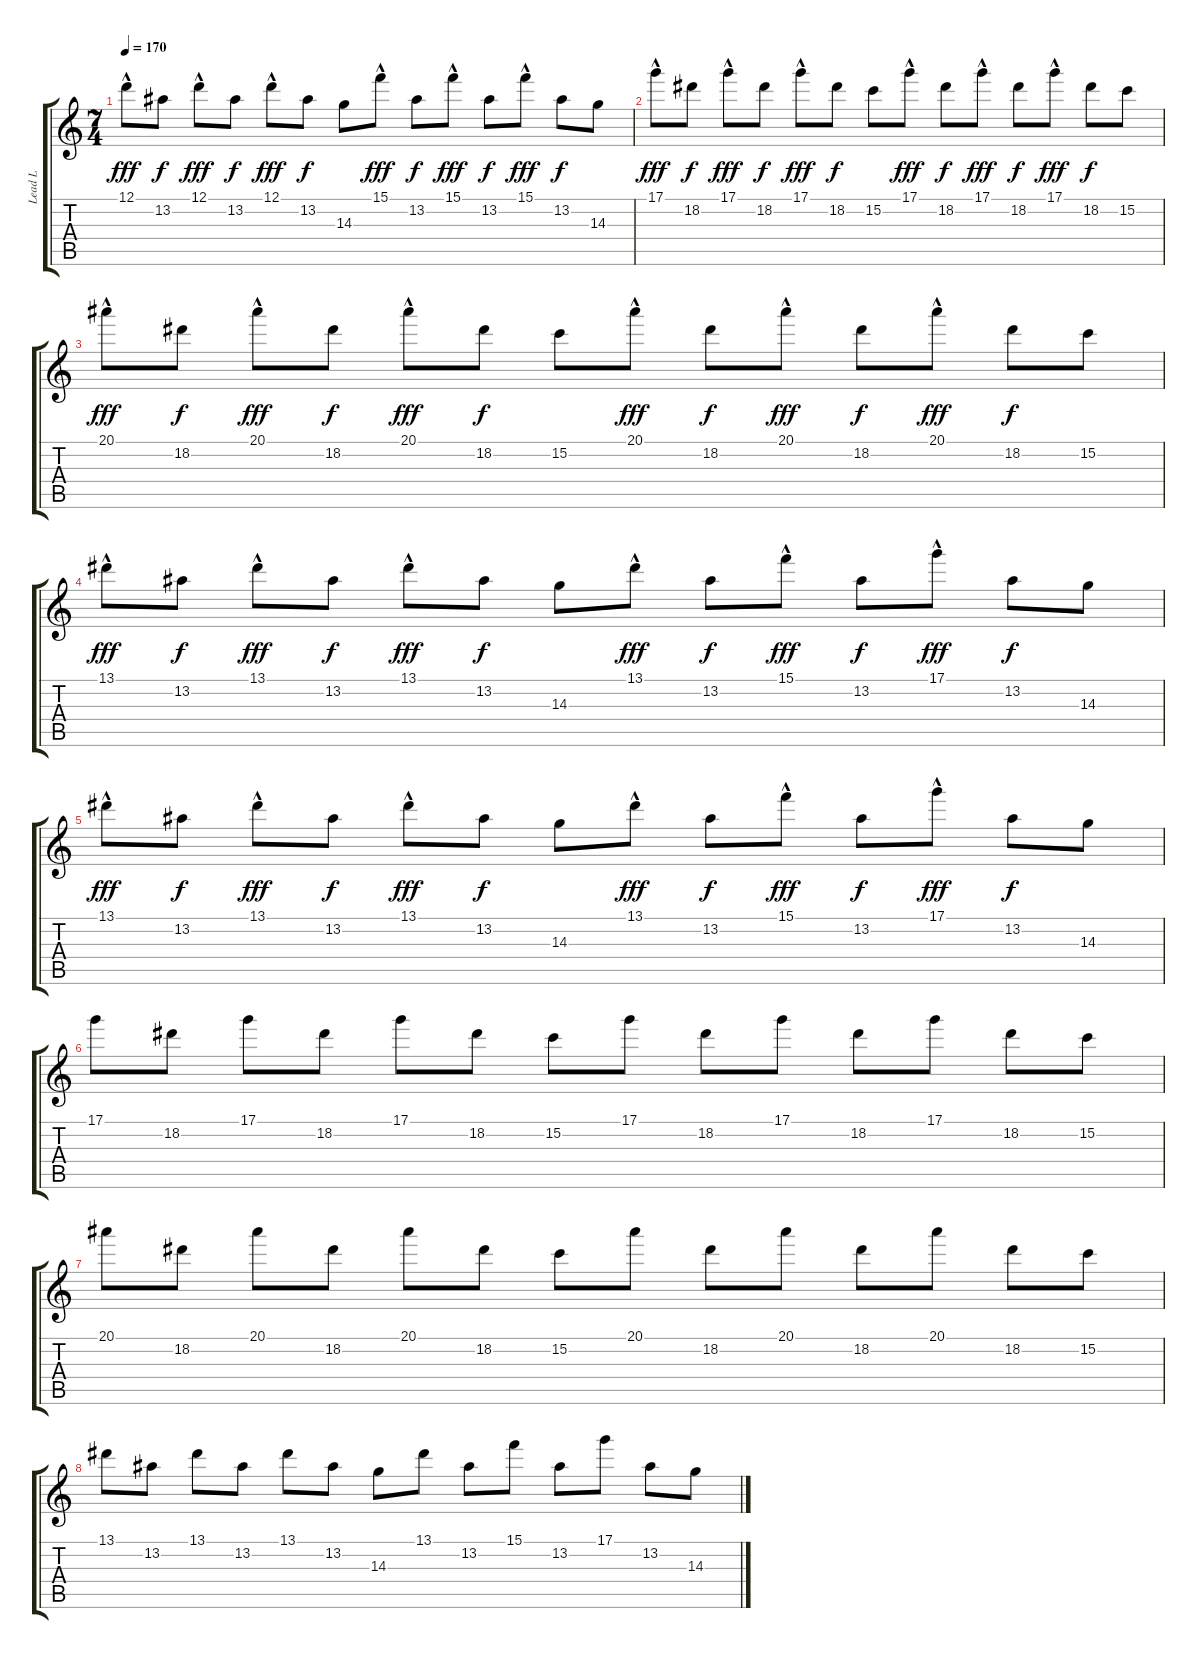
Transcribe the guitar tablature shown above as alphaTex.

\track ("Lead L" "Lead L") {instrument overdrivenguitar}
\staff {score tabs}
\tuning (D4 A3 F3 C3 G2 C2) {hide}
\ts (7 4)
\tempo 170
\clef g2
\ks c
12.1{hac}.8{dy fff} 13.2.8{dy f} 12.1{hac}.8{dy fff} 13.2.8{dy f} 12.1{hac}.8{dy fff} 13.2.8{dy f} 14.3.8 15.1{hac}.8{dy fff} 13.2.8{dy f} 15.1{hac}.8{dy fff} 13.2.8{dy f} 15.1{hac}.8{dy fff} 13.2.8{dy f} 14.3.8 |
17.1{hac}.8{dy fff balance 0} 18.2.8{dy f} 17.1{hac}.8{dy fff} 18.2.8{dy f} 17.1{hac}.8{dy fff} 18.2.8{dy f} 15.2.8 17.1{hac}.8{dy fff} 18.2.8{dy f} 17.1{hac}.8{dy fff} 18.2.8{dy f} 17.1{hac}.8{dy fff} 18.2.8{dy f} 15.2.8 |
20.1{hac}.8{dy fff} 18.2.8{dy f} 20.1{hac}.8{dy fff} 18.2.8{dy f} 20.1{hac}.8{dy fff} 18.2.8{dy f} 15.2.8 20.1{hac}.8{dy fff} 18.2.8{dy f} 20.1{hac}.8{dy fff} 18.2.8{dy f} 20.1{hac}.8{dy fff} 18.2.8{dy f} 15.2.8 |
13.1{hac}.8{dy fff} 13.2.8{dy f} 13.1{hac}.8{dy fff} 13.2.8{dy f} 13.1{hac}.8{dy fff} 13.2.8{dy f} 14.3.8 13.1{hac}.8{dy fff} 13.2.8{dy f} 15.1{hac}.8{dy fff} 13.2.8{dy f} 17.1{hac}.8{dy fff} 13.2.8{dy f} 14.3.8 |
13.1{hac}.8{dy fff} 13.2.8{dy f} 13.1{hac}.8{dy fff} 13.2.8{dy f} 13.1{hac}.8{dy fff} 13.2.8{dy f} 14.3.8 13.1{hac}.8{dy fff} 13.2.8{dy f} 15.1{hac}.8{dy fff} 13.2.8{dy f} 17.1{hac}.8{dy fff} 13.2.8{dy f} 14.3.8 |
17.1.8 18.2.8 17.1.8 18.2.8 17.1.8 18.2.8 15.2.8 17.1.8 18.2.8 17.1.8 18.2.8 17.1.8 18.2.8 15.2.8 |
20.1.8 18.2.8 20.1.8 18.2.8 20.1.8 18.2.8 15.2.8 20.1.8 18.2.8 20.1.8 18.2.8 20.1.8 18.2.8 15.2.8 |
13.1.8 13.2.8 13.1.8 13.2.8 13.1.8 13.2.8 14.3.8 13.1.8 13.2.8 15.1.8 13.2.8 17.1.8 13.2.8 14.3.8
